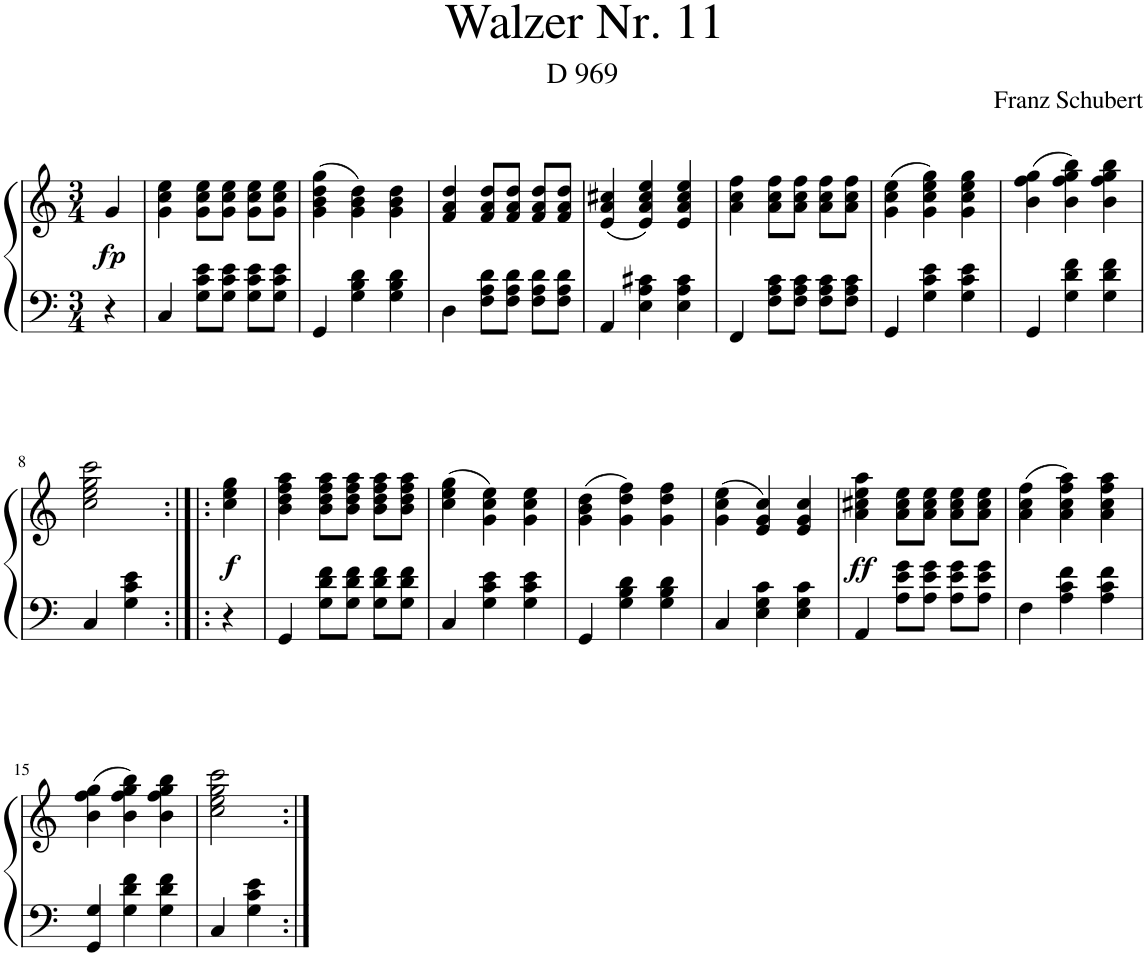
**kern	**kern	**dynam
*part1	*part1	*part1
*staff2	*staff1	*staff1/2
*I"Piano	*	*
*I'Pno.	*	*
*clefF4	*clefG2	*
*k[]	*k[]	*
*M3/4	*M3/4	*
=	=	=
!	!	!LO:DY:b
4r	4g/	fp
=1	=1	=1
4C/	4g\ 4cc\ 4ee\	.
8G\ 8c\ 8e\L	8g\ 8cc\ 8ee\L	.
8G\ 8c\ 8e\J	8g\ 8cc\ 8ee\J	.
8G\ 8c\ 8e\L	8g\ 8cc\ 8ee\L	.
8G\ 8c\ 8e\J	8g\ 8cc\ 8ee\J	.
=2	=2	=2
4GG/	(4g\ 4b\ 4dd\ 4gg\	.
4G\ 4B\ 4d\	4g\ 4b\ 4dd\)	.
4G\ 4B\ 4d\	4g\ 4b\ 4dd\	.
=3	=3	=3
4D\	4f/ 4a/ 4dd/	.
8F\ 8A\ 8d\L	8f/ 8a/ 8dd/L	.
8F\ 8A\ 8d\J	8f/ 8a/ 8dd/J	.
8F\ 8A\ 8d\L	8f/ 8a/ 8dd/L	.
8F\ 8A\ 8d\J	8f/ 8a/ 8dd/J	.
=4	=4	=4
4AA/	(4e/ 4a/ 4cc#X/	.
4E\ 4A\ 4c#X\	4e/ 4a/ 4cc#/ 4ee/)	.
4E\ 4A\ 4c#\	4e/ 4a/ 4cc#/ 4ee/	.
=5	=5	=5
4FF/	4a\ 4cc\ 4ff\	.
8F\ 8A\ 8c\L	8a\ 8cc\ 8ff\L	.
8F\ 8A\ 8c\J	8a\ 8cc\ 8ff\J	.
8F\ 8A\ 8c\L	8a\ 8cc\ 8ff\L	.
8F\ 8A\ 8c\J	8a\ 8cc\ 8ff\J	.
=6	=6	=6
4GG/	(4g\ 4cc\ 4ee\	.
4G\ 4c\ 4e\	4g\ 4cc\ 4ee\ 4gg\)	.
4G\ 4c\ 4e\	4g\ 4cc\ 4ee\ 4gg\	.
=7	=7	=7
4GG/	(4b\ 4ff\ 4gg\	.
4G\ 4d\ 4f\	4b\ 4ff\ 4gg\ 4bb\)	.
4G\ 4d\ 4f\	4b\ 4ff\ 4gg\ 4bb\	.
!!LO:LB:g=z
=8	=8	=8
4C/	2cc\ 2ee\ 2gg\ 2ccc\	.
4G\ 4c\ 4e\	.	.
=8X1:|!|:	=8X1:|!|:	=8X1:|!|:
!	!	!LO:DY:b
4r	4cc\ 4ee\ 4gg\	f
=9	=9	=9
4GG/	4b\ 4dd\ 4ff\ 4aa\	.
8G\ 8d\ 8f\L	8b\ 8dd\ 8ff\ 8aa\L	.
8G\ 8d\ 8f\J	8b\ 8dd\ 8ff\ 8aa\J	.
8G\ 8d\ 8f\L	8b\ 8dd\ 8ff\ 8aa\L	.
8G\ 8d\ 8f\J	8b\ 8dd\ 8ff\ 8aa\J	.
=10	=10	=10
4C/	(4cc\ 4ee\ 4gg\	.
4G\ 4c\ 4e\	4g\ 4cc\ 4ee\)	.
4G\ 4c\ 4e\	4g\ 4cc\ 4ee\	.
=11	=11	=11
4GG/	(4g\ 4b\ 4dd\	.
4G\ 4B\ 4d\	4g\ 4dd\ 4ff\)	.
4G\ 4B\ 4d\	4g\ 4dd\ 4ff\	.
=12	=12	=12
4C/	(4g\ 4cc\ 4ee\	.
4E\ 4G\ 4c\	4e/ 4g/ 4cc/)	.
4E\ 4G\ 4c\	4e/ 4g/ 4cc/	.
=13	=13	=13
!	!	!LO:DY:b
4AA/	4a\ 4cc#X\ 4ee\ 4aa\	ff
8A\ 8e\ 8g\L	8a\ 8cc#\ 8ee\L	.
8A\ 8e\ 8g\J	8a\ 8cc#\ 8ee\J	.
8A\ 8e\ 8g\L	8a\ 8cc#\ 8ee\L	.
8A\ 8e\ 8g\J	8a\ 8cc#\ 8ee\J	.
=14	=14	=14
4F\	(4a\ 4cc\ 4ff\	.
4A\ 4c\ 4f\	4a\ 4cc\ 4ff\ 4aa\)	.
4A\ 4c\ 4f\	4a\ 4cc\ 4ff\ 4aa\	.
!!LO:LB:g=z
=15	=15	=15
4GG/ 4G/	(4b\ 4ff\ 4gg\	.
4G\ 4d\ 4f\	4b\ 4ff\ 4gg\ 4bb\)	.
4G\ 4d\ 4f\	4b\ 4ff\ 4gg\ 4bb\	.
=16	=16	=16
4C/	2cc\ 2ee\ 2gg\ 2ccc\	.
4G\ 4c\ 4e\	.	.
=:|!	=:|!	=:|!
*-	*-	*-
